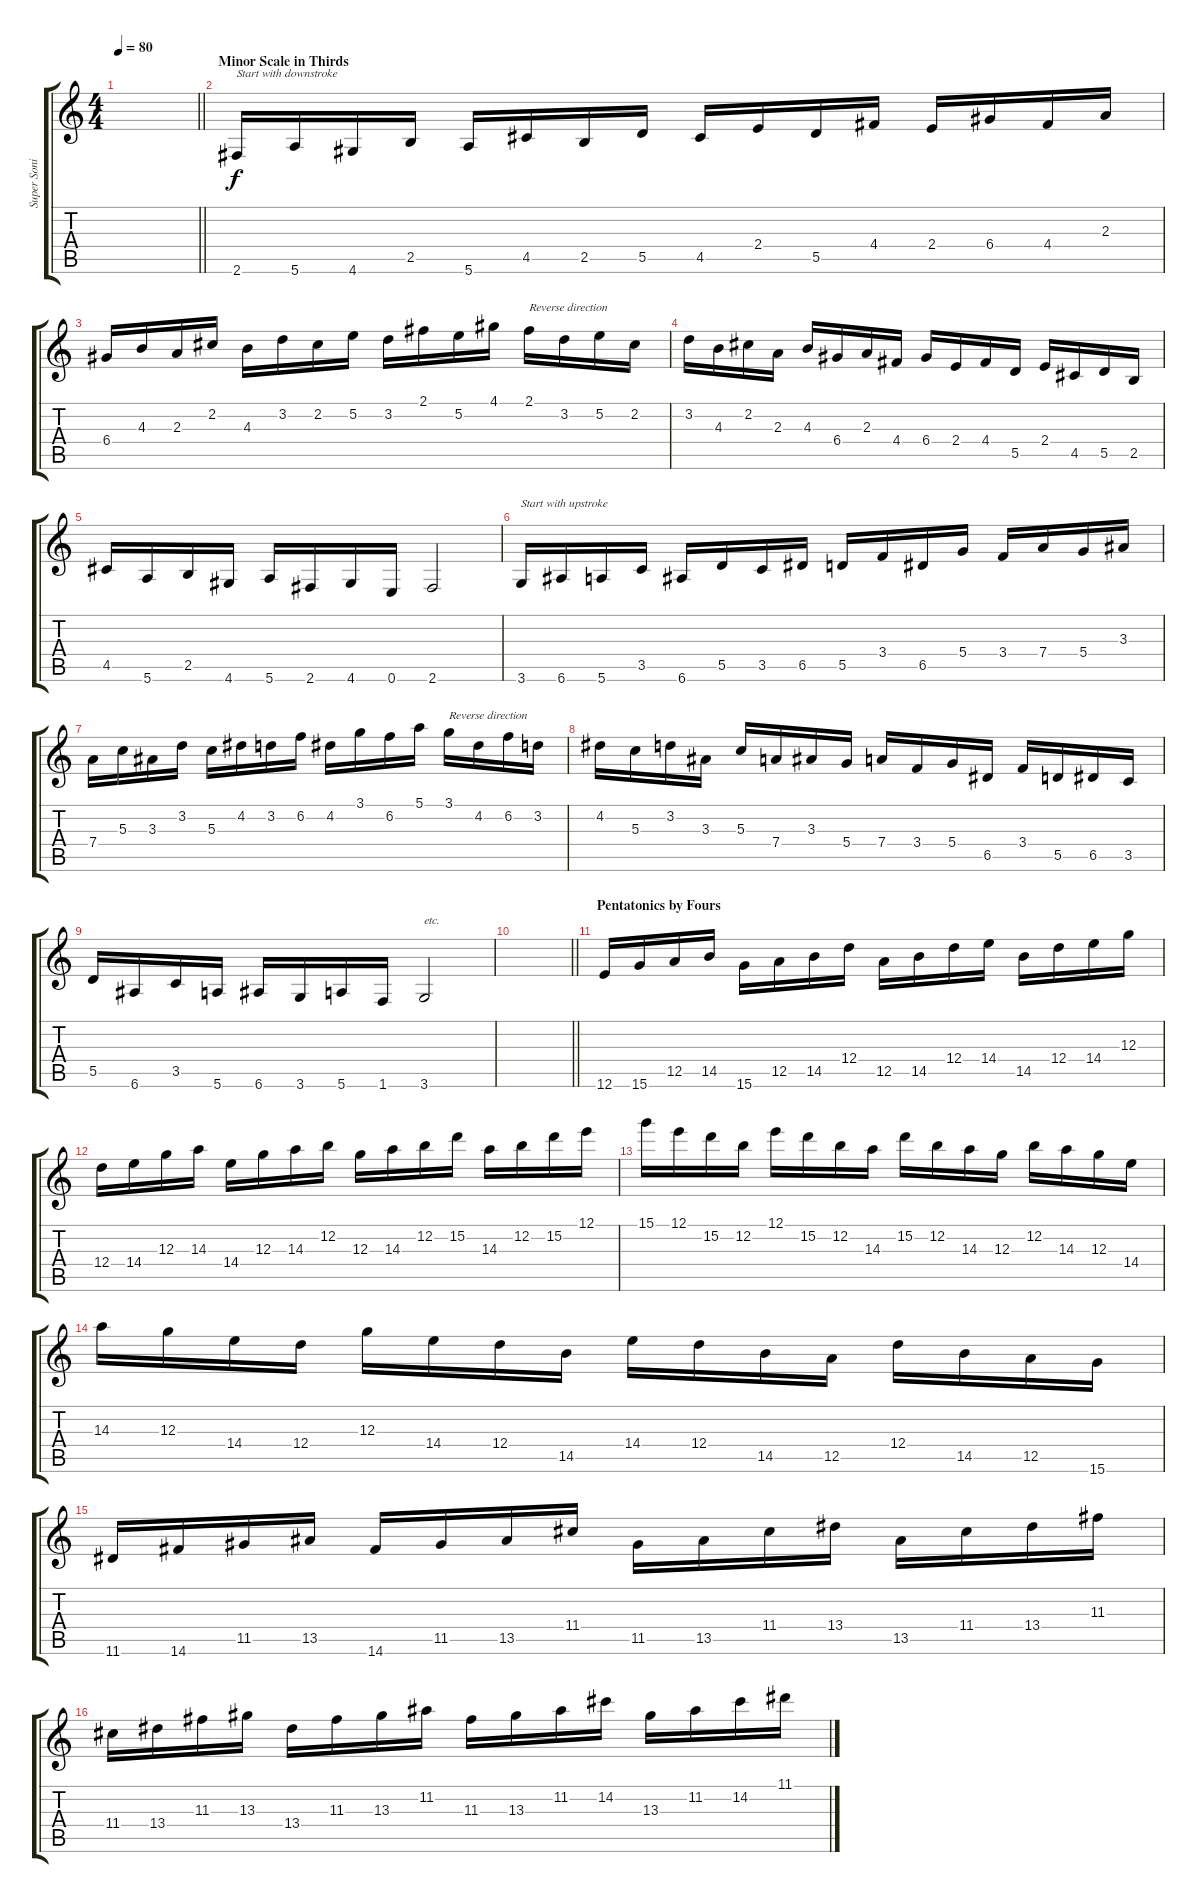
\track ("Super Sonic Symphony" "Super Soni") {instrument acousticguitarnylon}
\staff {score tabs}
\tuning (E4 B3 G3 D3 A2 E2) {hide}
\ts (4 4)
\tempo 80
\clef g2
\barLineRight lightlight
\ks c
|
\section ("" "Minor Scale in Thirds")
2.6.16{txt "Start with downstroke"} 5.6.16 4.6.16 2.5.16 5.6.16 4.5.16 2.5.16 5.5.16 4.5.16 2.4.16 5.5.16 4.4.16 2.4.16 6.4.16 4.4.16 2.3.16 |
6.4.16 4.3.16 2.3.16 2.2.16 4.3.16 3.2.16 2.2.16 5.2.16 3.2.16 2.1.16 5.2.16 4.1.16 2.1.16{txt "Reverse direction"} 3.2.16 5.2.16 2.2.16 |
3.2.16 4.3.16 2.2.16 2.3.16 4.3.16 6.4.16 2.3.16 4.4.16 6.4.16 2.4.16 4.4.16 5.5.16 2.4.16 4.5.16 5.5.16 2.5.16 |
4.5.16 5.6.16 2.5.16 4.6.16 5.6.16 2.6.16 4.6.16 0.6.16 2.6.2 |
3.6.16{txt "Start with upstroke"} 6.6.16 5.6.16 3.5.16 6.6.16 5.5.16 3.5.16 6.5.16 5.5.16 3.4.16 6.5.16 5.4.16 3.4.16 7.4.16 5.4.16 3.3.16 |
7.4.16 5.3.16 3.3.16 3.2.16 5.3.16 4.2.16 3.2.16 6.2.16 4.2.16 3.1.16 6.2.16 5.1.16 3.1.16{txt "Reverse direction"} 4.2.16 6.2.16 3.2.16 |
4.2.16 5.3.16 3.2.16 3.3.16 5.3.16 7.4.16 3.3.16 5.4.16 7.4.16 3.4.16 5.4.16 6.5.16 3.4.16 5.5.16 6.5.16 3.5.16 |
5.5.16 6.6.16 3.5.16 5.6.16 6.6.16 3.6.16 5.6.16 1.6.16 3.6.2{txt "etc."} |
\barLineRight lightlight
|
\section ("" "Pentatonics by Fours")
12.6.16 15.6.16 12.5.16 14.5.16 15.6.16 12.5.16 14.5.16 12.4.16 12.5.16 14.5.16 12.4.16 14.4.16 14.5.16 12.4.16 14.4.16 12.3.16 |
12.4.16 14.4.16 12.3.16 14.3.16 14.4.16 12.3.16 14.3.16 12.2.16 12.3.16 14.3.16 12.2.16 15.2.16 14.3.16 12.2.16 15.2.16 12.1.16 |
15.1.16 12.1.16 15.2.16 12.2.16 12.1.16 15.2.16 12.2.16 14.3.16 15.2.16 12.2.16 14.3.16 12.3.16 12.2.16 14.3.16 12.3.16 14.4.16 |
14.3.16 12.3.16 14.4.16 12.4.16 12.3.16 14.4.16 12.4.16 14.5.16 14.4.16 12.4.16 14.5.16 12.5.16 12.4.16 14.5.16 12.5.16 15.6.16 |
11.6.16 14.6.16 11.5.16 13.5.16 14.6.16 11.5.16 13.5.16 11.4.16 11.5.16 13.5.16 11.4.16 13.4.16 13.5.16 11.4.16 13.4.16 11.3.16 |
11.4.16 13.4.16 11.3.16 13.3.16 13.4.16 11.3.16 13.3.16 11.2.16 11.3.16 13.3.16 11.2.16 14.2.16 13.3.16 11.2.16 14.2.16 11.1.16
